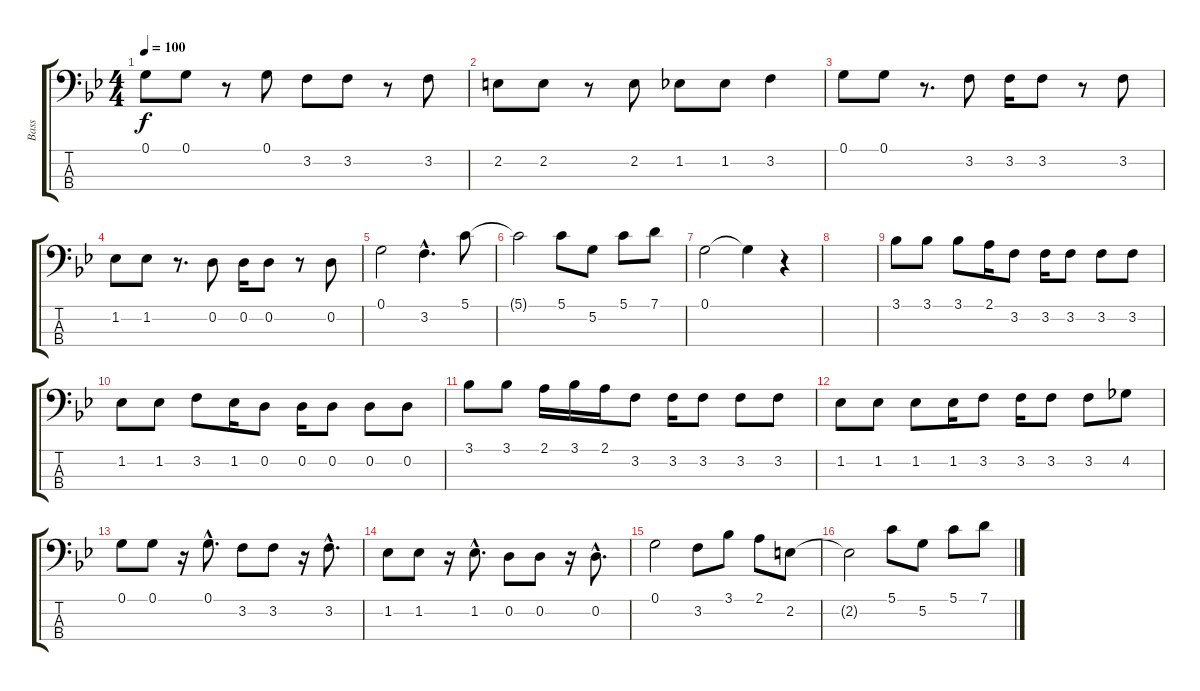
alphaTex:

\track ("Bass" "Bass") {instrument electricbassfinger}
\staff {score tabs}
\tuning (G2 D2 A1 E1) {hide}
\ts (4 4)
\tempo 100
\clef f4
\ks bb
0.1.8{dy f} 0.1.8 r.8 0.1.8 3.2.8 3.2.8 r.8 3.2.8 |
2.2.8 2.2.8 r.8 2.2.8 1.2.8 1.2.8 3.2.4 |
0.1.8 0.1.8 r.8{d} 3.2.8 3.2.16 3.2.8 r.8 3.2.8 |
1.2.8 1.2.8 r.8{d} 0.2.8 0.2.16 0.2.8 r.8 0.2.8 |
0.1.2 3.2{hac}.4{d} 5.1.8 |
5.1{t}.2 5.1.8 5.2.8 5.1.8 7.1.8 |
0.1.2 0.1{t}.4 r.4 |
|
3.1.8 3.1.8 3.1.8 2.1.16 3.2.8 3.2.16 3.2.8 3.2.8 3.2.8 |
1.2.8 1.2.8 3.2.8 1.2.16 0.2.8 0.2.16 0.2.8 0.2.8 0.2.8 |
3.1.8 3.1.8 2.1.16 3.1.16 2.1.16 3.2.8 3.2.16 3.2.8 3.2.8 3.2.8 |
1.2.8 1.2.8 1.2.8 1.2.16 3.2.8 3.2.16 3.2.8 3.2.8 4.2.8 |
0.1.8 0.1.8 r.16 0.1{hac}.8{d} 3.2.8 3.2.8 r.16 3.2{hac}.8{d} |
1.2.8 1.2.8 r.16 1.2{hac}.8{d} 0.2.8 0.2.8 r.16 0.2{hac}.8{d} |
0.1.2 3.2.8 3.1.8 2.1.8 2.2.8 |
2.2{t}.2 5.1.8 5.2.8 5.1.8 7.1.8
